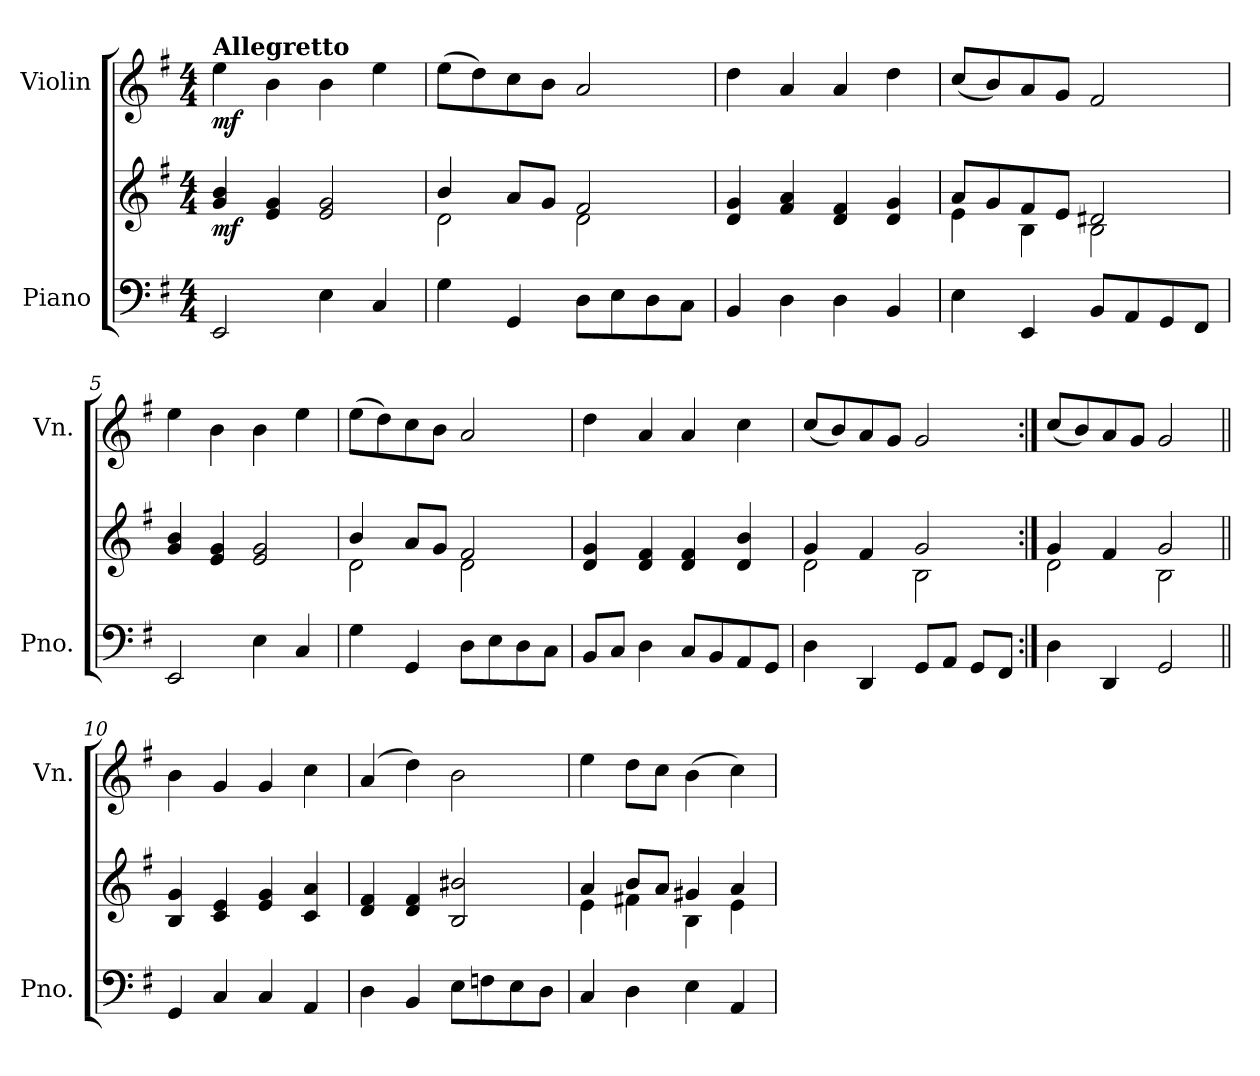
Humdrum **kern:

**kern	**kern	**dynam	**kern	**dynam
*part2	*part2	*part2	*part1	*part1
*staff3	*staff2	*staff2/3	*staff1	*staff1
*I"Piano	*	*	*I"Violin	*
*I'Pno.	*	*	*I'Vn.	*
*clefF4	*clefG2	*	*clefG2	*
*k[f#]	*k[f#]	*	*k[f#]	*
*G:	*G:	*	*G:	*
*M4/4	*M4/4	*	*M4/4	*
=1	=1	=1	=1	=1
!	!	!	!LO:TX:a:B:t=Allegretto	!
!	!	!LO:DY:b	!	!LO:DY:b
2EE/	4g/ 4b/	mf	4ee\	mf
.	4e/ 4g/	.	4b\	.
4E\	2e/ 2g/	.	4b\	.
4C/	.	.	4ee\	.
=2	=2	=2	=2	=2
*	*^	*	*	*
4G\	4b/	2d\	.	(8ee\L	.
.	.	.	.	8dd\)	.
4GG/	8a/L	.	.	8cc\	.
.	8g/J	.	.	8b\J	.
8D\L	2f#/	2d\	.	2a/	.
8E\	.	.	.	.	.
8D\	.	.	.	.	.
8C\J	.	.	.	.	.
*	*v	*v	*	*	*
=3	=3	=3	=3	=3
4BB/	4d/ 4g/	.	4dd\	.
4D\	4f#/ 4a/	.	4a/	.
4D\	4d/ 4f#/	.	4a/	.
4BB/	4d/ 4g/	.	4dd\	.
=4	=4	=4	=4	=4
*	*^	*	*	*
4E\	8a/L	4e\	.	(8cc/L	.
.	8g/	.	.	8b/)	.
4EE/	8f#/	4B\	.	8a/	.
.	8e/J	.	.	8g/J	.
8BB/L	2d#X/	2B\	.	2f#/	.
8AA/	.	.	.	.	.
8GG/	.	.	.	.	.
8FF#/J	.	.	.	.	.
*	*v	*v	*	*	*
!!LO:LB:g=z
=5	=5	=5	=5	=5
2EE/	4g/ 4b/	.	4ee\	.
.	4e/ 4g/	.	4b\	.
4E\	2e/ 2g/	.	4b\	.
4C/	.	.	4ee\	.
=6	=6	=6	=6	=6
*	*^	*	*	*
4G\	4b/	2d\	.	(8ee\L	.
.	.	.	.	8dd\)	.
4GG/	8a/L	.	.	8cc\	.
.	8g/J	.	.	8b\J	.
8D\L	2f#/	2d\	.	2a/	.
8E\	.	.	.	.	.
8D\	.	.	.	.	.
8C\J	.	.	.	.	.
*	*v	*v	*	*	*
=7	=7	=7	=7	=7
8BB/L	4d/ 4g/	.	4dd\	.
8C/J	.	.	.	.
4D\	4d/ 4f#/	.	4a/	.
8C/L	4d/ 4f#/	.	4a/	.
8BB/	.	.	.	.
8AA/	4d/ 4b/	.	4cc\	.
8GG/J	.	.	.	.
=8	=8	=8	=8	=8
*	*^	*	*	*
4D\	4g/	2d\	.	(8cc/L	.
.	.	.	.	8b/)	.
4DD/	4f#/	.	.	8a/	.
.	.	.	.	8g/J	.
8GG/L	2g/	2B\	.	2g/	.
8AA/J	.	.	.	.	.
8GG/L	.	.	.	.	.
8FF#/J	.	.	.	.	.
!!LO:LB:g=z
=9:|!	=9:|!	=9:|!	=9:|!	=9:|!	=9:|!
4D\	4g/	2d\	.	(8cc/L	.
.	.	.	.	8b/)	.
4DD/	4f#/	.	.	8a/	.
.	.	.	.	8g/J	.
2GG/	2g/	2B\	.	2g/	.
*	*v	*v	*	*	*
=10||	=10||	=10||	=10||	=10||
4GG/	4B/ 4g/	.	4b\	.
4C/	4c/ 4e/	.	4g/	.
4C/	4e/ 4g/	.	4g/	.
4AA/	4c/ 4a/	.	4cc\	.
=11	=11	=11	=11	=11
4D\	4d/ 4f#/	.	(>4a/	.
4BB/	4d/ 4f#/	.	4dd\)	.
8E\L	2B/ 2b#X/	.	2b\	.
8Fn\	.	.	.	.
8E\	.	.	.	.
8D\J	.	.	.	.
=12	=12	=12	=12	=12
*	*^	*	*	*
4C/	4a/	4e\	.	4ee\	.
4D\	8b/L	4f#X\	.	8dd\L	.
.	8a/J	.	.	8cc\J	.
4E\	4g#X/	4B\	.	(>4b\	.
4AA/	4a/	4e\	.	4cc\)	.
*	*v	*v	*	*	*
=	=	=	=	=
*-	*-	*-	*-	*-
